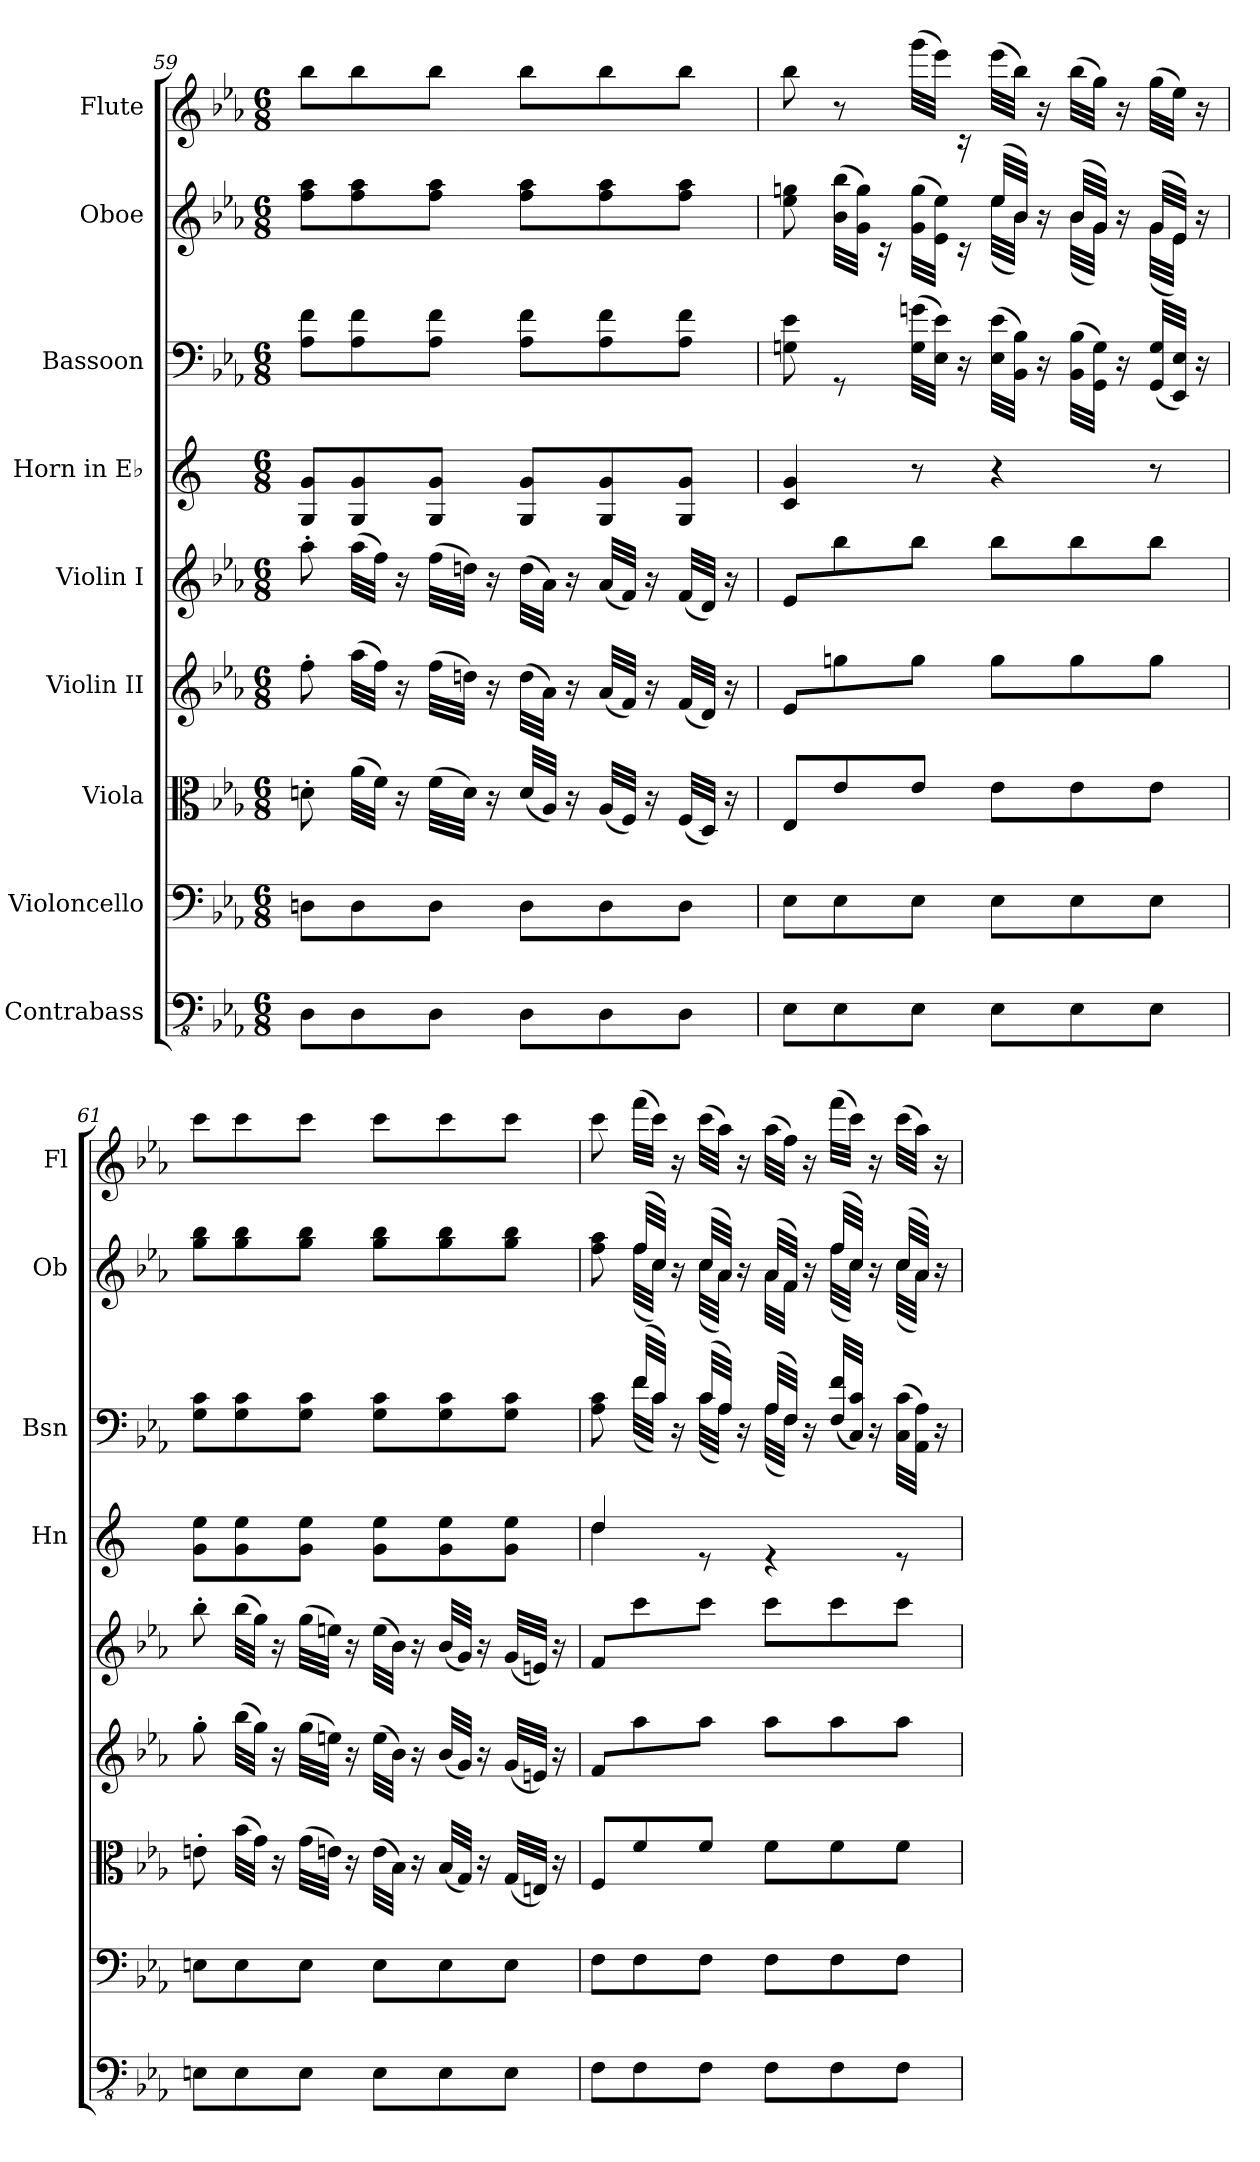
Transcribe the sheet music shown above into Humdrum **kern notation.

**kern	**kern	**kern	**kern	**kern	**kern	**kern	**kern	**kern
*part9	*part8	*part7	*part6	*part5	*part4	*part3	*part2	*part1
*staff9	*staff8	*staff7	*staff6	*staff5	*staff4	*staff3	*staff2	*staff1
*I"Contrabass	*I"Violoncello	*I"Viola	*I"Violin II	*I"Violin I	*I"Horn in E♭	*I"Bassoon	*I"Oboe	*I"Flute
*	*	*	*	*	*I'Hn	*I'Bsn	*I'Ob	*I'Fl
*clefFv4	*clefF4	*clefC3	*clefG2	*clefG2	*clefG2	*clefF4	*clefG2	*clefG2
*	*	*	*	*	*ITrd5c9	*	*	*
*k[b-e-a-]	*k[b-e-a-]	*k[b-e-a-]	*k[b-e-a-]	*k[b-e-a-]	*k[b-e-a-]	*k[b-e-a-]	*k[b-e-a-]	*k[b-e-a-]
*M6/8	*M6/8	*M6/8	*M6/8	*M6/8	*M6/8	*M6/8	*M6/8	*M6/8
=59	=59	=59	=59	=59	=59	=59	=59	=59
8DD\L	8Dn\L	8dn'\	8ff'\	8aa-'\	8BB-/ 8B-/L	8A-\ 8f\L	8ff\ 8aa-\L	8bb-\L
8DD\	8D\	(>32a-\LLL	(>32aa-\LLL	(>32aa-\LLL	8BB-/ 8B-/	8A-\ 8f\	8ff\ 8aa-\	8bb-\
.	.	32f\JJJ)	32ff\JJJ)	32ff\JJJ)	.	.	.	.
.	.	16r	16r	16r	.	.	.	.
8DD\J	8D\J	(>32f\LLL	(>32ff\LLL	(>32ff\LLL	8BB-/ 8B-/J	8A-\ 8f\J	8ff\ 8aa-\J	8bb-\J
.	.	32d\JJJ)	32ddn\JJJ)	32ddn\JJJ)	.	.	.	.
.	.	16r	16r	16r	.	.	.	.
8DD\L	8D\L	(<32d/LLL	(>32dd\LLL	(>32dd\LLL	8BB-/ 8B-/L	8A-\ 8f\L	8ff\ 8aa-\L	8bb-\L
.	.	32A-/JJJ)	32a-\JJJ)	32a-\JJJ)	.	.	.	.
.	.	16r	16r	16r	.	.	.	.
8DD\	8D\	(<32A-/LLL	(<32a-/LLL	(<32a-/LLL	8BB-/ 8B-/	8A-\ 8f\	8ff\ 8aa-\	8bb-\
.	.	32F/JJJ)	32f/JJJ)	32f/JJJ)	.	.	.	.
.	.	16r	16r	16r	.	.	.	.
8DD\J	8D\J	(<32F/LLL	(<32f/LLL	(<32f/LLL	8BB-/ 8B-/J	8A-\ 8f\J	8ff\ 8aa-\J	8bb-\J
.	.	32D/JJJ)	32d/JJJ)	32d/JJJ)	.	.	.	.
.	.	16r	16r	16r	.	.	.	.
=60	=60	=60	=60	=60	=60	=60	=60	=60
*	*	*	*	*	*	*	*^	*
8EE-\L	8E-\L	8E-/L	8e-/L	8e-/L	4E-/ 4B-/	8Gn\ 8e-\	8ee-\ 8ggn\	4.ryy	8bb-\
8EE-\	8E-\	8e-/	8ggn\	8bb-\	.	8rGG	(>32b-\ 32bb-\LLL	.	8r
.	.	.	.	.	.	.	32g\ 32gg\JJJ)	.	.
.	.	.	.	.	.	.	16rc	.	.
8EE-\J	8E-\J	8e-/J	8gg\J	8bb-\J	8r	(>32G\ 32gn\LLL	(>32g\ 32gg\LLL	.	(>32ggg\LLL
.	.	.	.	.	.	32E-\ 32e-\JJJ)	32e-\ 32ee-\JJJ)	.	32eee-\JJJ)
.	.	.	.	.	.	16r	16rc	.	16rc
8EE-\L	8E-\L	8e-\L	8gg\L	8bb-\L	4r	(>32E-\ 32e-\LLL	(>32ee-/LLL	(<32ee-\LLL	(>32eee-\LLL
.	.	.	.	.	.	32BB-\ 32B-\JJJ)	32b-/JJJ)	32b-\JJJ)	32bb-\JJJ)
.	.	.	.	.	.	16r	16r	16rffyy	16r
8EE-\	8E-\	8e-\	8gg\	8bb-\	.	(>32BB-\ 32B-\LLL	(>32b-/LLL	(<32b-\LLL	(>32bb-\LLL
.	.	.	.	.	.	32GG\ 32G\JJJ)	32g/JJJ)	32g\JJJ)	32gg\JJJ)
.	.	.	.	.	.	16r	16r	16rffyy	16r
8EE-\J	8E-\J	8e-\J	8gg\J	8bb-\J	8r	(<32GG/ 32G/LLL	(>32g/LLL	(<32g\LLL	(>32gg\LLL
.	.	.	.	.	.	32EE-/ 32E-/JJJ)	32e-/JJJ)	32e-\JJJ)	32ee-\JJJ)
.	.	.	.	.	.	16r	16r	16rffyy	16r
*	*	*	*	*	*	*	*v	*v	*
!!LO:PB:g=z
=61	=61	=61	=61	=61	=61	=61	=61	=61
8EEn\L	8En\L	8en'\	8gg'\	8bb-'\	8B-\ 8g\L	8G\ 8c\L	8gg\ 8bb-\L	8ccc\L
8EE\	8E\	(>32b-\LLL	(>32bb-\LLL	(>32bb-\LLL	8B-\ 8g\	8G\ 8c\	8gg\ 8bb-\	8ccc\
.	.	32g\JJJ)	32gg\JJJ)	32gg\JJJ)	.	.	.	.
.	.	16r	16r	16r	.	.	.	.
8EE\J	8E\J	(>32g\LLL	(>32gg\LLL	(>32gg\LLL	8B-\ 8g\J	8G\ 8c\J	8gg\ 8bb-\J	8ccc\J
.	.	32en\JJJ)	32een\JJJ)	32een\JJJ)	.	.	.	.
.	.	16r	16r	16r	.	.	.	.
8EE\L	8E\L	(>32e\LLL	(>32ee\LLL	(>32ee\LLL	8B-\ 8g\L	8G\ 8c\L	8gg\ 8bb-\L	8ccc\L
.	.	32B-\JJJ)	32b-\JJJ)	32b-\JJJ)	.	.	.	.
.	.	16r	16r	16r	.	.	.	.
8EE\	8E\	(<32B-/LLL	(<32b-/LLL	(<32b-/LLL	8B-\ 8g\	8G\ 8c\	8gg\ 8bb-\	8ccc\
.	.	32G/JJJ)	32g/JJJ)	32g/JJJ)	.	.	.	.
.	.	16r	16r	16r	.	.	.	.
8EE\J	8E\J	(<32G/LLL	(<32g/LLL	(<32g/LLL	8B-\ 8g\J	8G\ 8c\J	8gg\ 8bb-\J	8ccc\J
.	.	32En/JJJ)	32en/JJJ)	32en/JJJ)	.	.	.	.
.	.	16r	16r	16r	.	.	.	.
=62	=62	=62	=62	=62	=62	=62	=62	=62
*	*	*	*	*	*^	*^	*^	*
8FF\L	8F\L	8F/L	8f/L	8f/L	4f/	4f\	8A-\ 8c\	8ryy	8ff\ 8aa-\	8ryy	8ccc\
8FF\	8F\	8f/	8aa-\	8ccc\	.	.	(>32f/LLL	(<32f\LLL	(>32ff/LLL	(<32ff\LLL	(>32fff\LLL
.	.	.	.	.	.	.	32c/JJJ)	32c\JJJ)	32cc/JJJ)	32cc\JJJ)	32ccc\JJJ)
.	.	.	.	.	.	.	16r	16rAyy	16r	16rffyy	16r
8FF\J	8F\J	8f/J	8aa-\J	8ccc\J	8re	2ryy	(>32c/LLL	(<32c\LLL	(>32cc/LLL	(<32cc\LLL	(>32ccc\LLL
.	.	.	.	.	.	.	32A-/JJJ)	32A-\JJJ)	32a-/JJJ)	32a-\JJJ)	32aa-\JJJ)
.	.	.	.	.	.	.	16r	16rAyy	16r	16rffyy	16r
8FF\L	8F\L	8f\L	8aa-\L	8ccc\L	4re	.	(>32A-/LLL	(<32A-\LLL	(>32a-/LLL	32a-\LLL	(>32aa-\LLL
.	.	.	.	.	.	.	32F/JJJ)	32F\JJJ)	32f/JJJ)	32f\JJJ	32ff\JJJ)
.	.	.	.	.	.	.	16r	16rAyy	16r	16rffyy	16r
8FF\	8F\	8f\	8aa-\	8ccc\	.	.	(<32F/ 32f/LLL	4ryy	(>32ff/LLL	(<32ff\LLL	(>32fff\LLL
.	.	.	.	.	.	.	32C/ 32c/JJJ)	.	32cc/JJJ)	32cc\JJJ)	32ccc\JJJ)
.	.	.	.	.	.	.	16r	.	16r	16rffyy	16r
8FF\J	8F\J	8f\J	8aa-\J	8ccc\J	8re	.	(>32C\ 32c\LLL	.	(>32cc/LLL	(<32cc\LLL	(>32ccc\LLL
.	.	.	.	.	.	.	32AA-\ 32A-\JJJ)	.	32a-/JJJ)	32a-\JJJ)	32aa-\JJJ)
.	.	.	.	.	.	.	16r	.	16r	16rffyy	16r
*	*	*	*	*	*v	*v	*	*	*v	*v	*
*	*	*	*	*	*	*v	*v	*	*
=	=	=	=	=	=	=	=	=
*-	*-	*-	*-	*-	*-	*-	*-	*-
